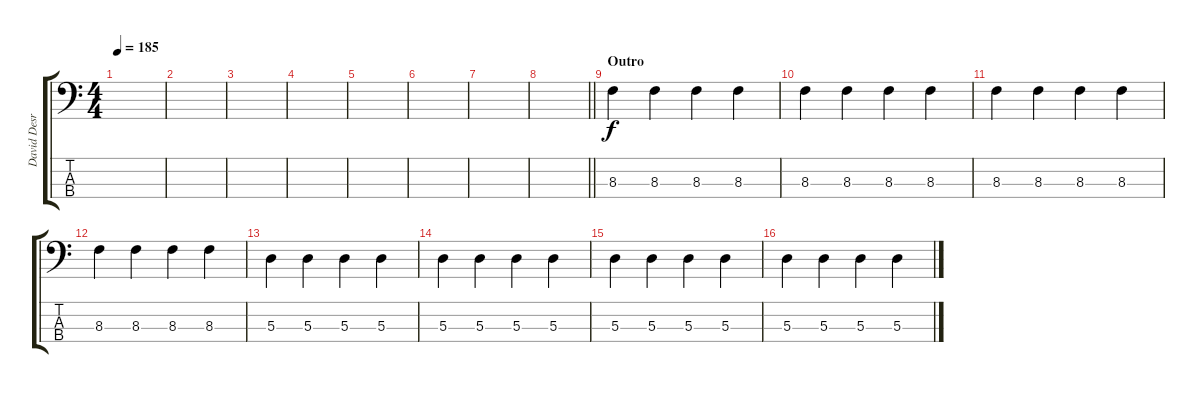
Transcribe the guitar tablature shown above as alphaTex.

\track ("David Desrosiers" "David Desr") {instrument electricbasspick}
\staff {score tabs}
\tuning (G2 D2 A1 E1) {hide}
\ts (4 4)
\tempo 185
\clef f4
\ks c
|
|
|
|
|
|
|
\barLineRight lightlight
|
\section ("" "Outro")
8.3.4 8.3.4 8.3.4 8.3.4 |
8.3.4 8.3.4 8.3.4 8.3.4 |
8.3.4 8.3.4 8.3.4 8.3.4 |
8.3.4 8.3.4 8.3.4 8.3.4 |
5.3.4 5.3.4 5.3.4 5.3.4 |
5.3.4 5.3.4 5.3.4 5.3.4 |
5.3.4 5.3.4 5.3.4 5.3.4 |
5.3.4 5.3.4 5.3.4 5.3.4
